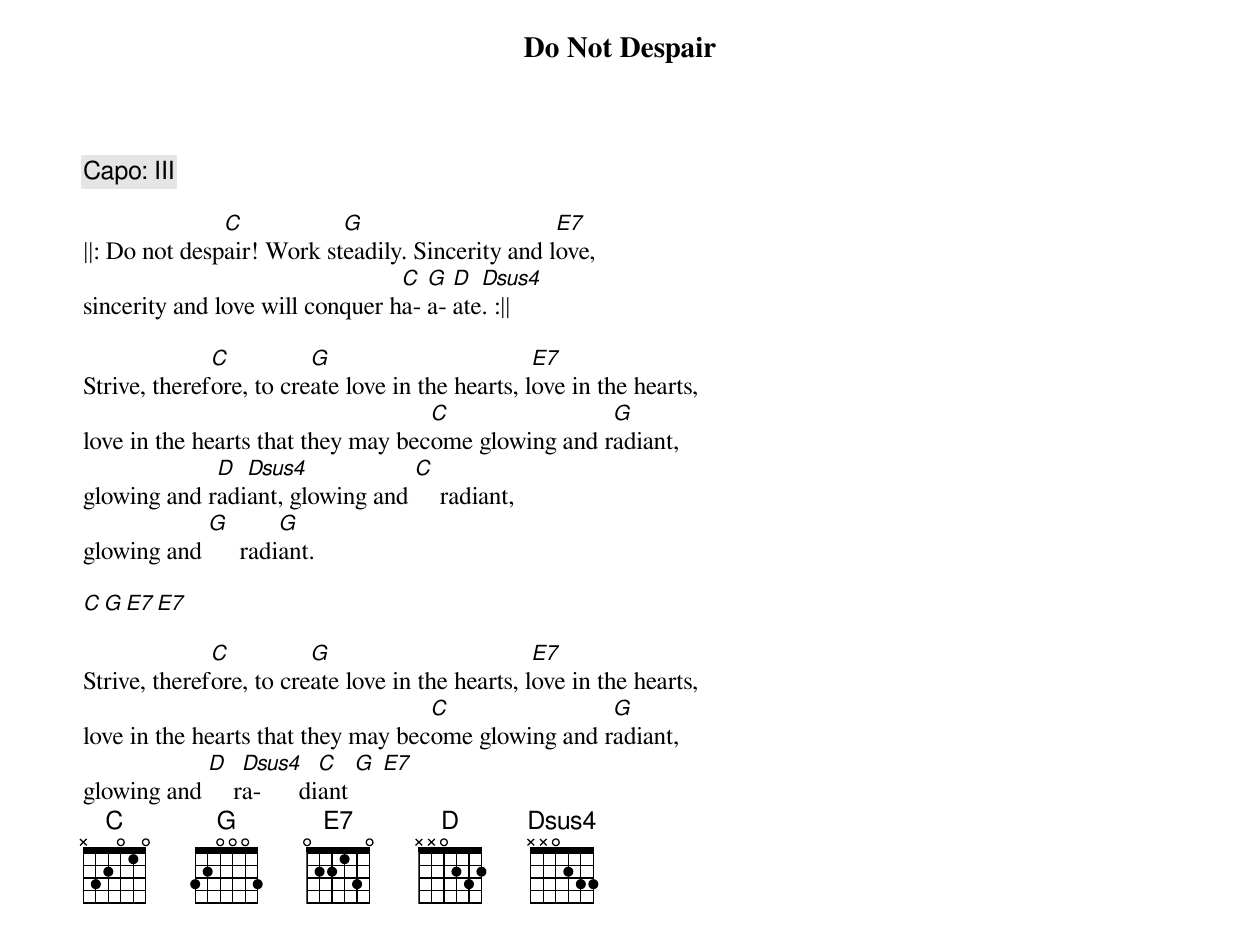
{title: Do Not Despair}
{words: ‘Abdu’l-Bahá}
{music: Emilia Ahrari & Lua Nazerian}
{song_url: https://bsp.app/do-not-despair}

{c: Capo: III}

||: Do not desp[C]air! Work st[G]eadily. Sincerity and l[E7]ove,
sincerity and love will conquer h[C]a- [G]a- [D]ate[Dsus4]. :||

Strive, theref[C]ore, to cre[G]ate love in the hearts, l[E7]ove in the hearts,
love in the hearts that they may bec[C]ome glowing and r[G]adiant,
glowing and r[D]adi[Dsus4]ant, glowing and [C]    radiant,
glowing and [G]     radi[G]ant.

[C][G][E7][E7]

Strive, theref[C]ore, to cre[G]ate love in the hearts, l[E7]ove in the hearts,
love in the hearts that they may bec[C]ome glowing and r[G]adiant,
glowing and [D]    r[Dsus4]a-      di[C]ant [G] [E7]
